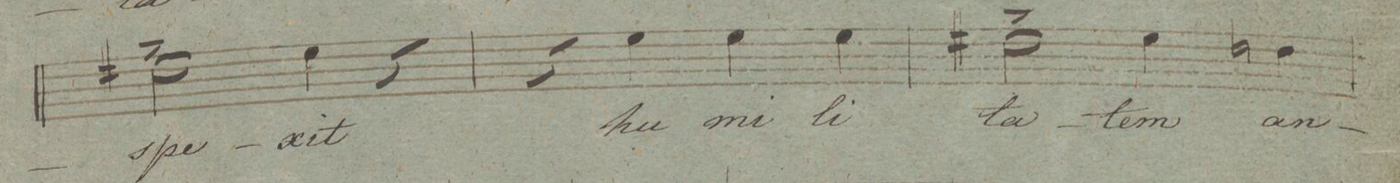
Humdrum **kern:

**kern	**text	**dynam
*I"Tenore.	*	*
*clefC4	*	*
*k[]	*	*
*met(c|)	*	*
*M2/2	*	*
2c#X^\	-spe-	.
4d\	-xit	.
4r	.	.
=32	=32	=32
4r	.	.
4d\	hu-	.
4d\	-mi-	.
4d\	-li-	.
=33	=33	=33
2c#X^\	-ta-	.
4d\	-te	.
4cn\	an-	.
=34	=34	=34
*-	*-	*-
